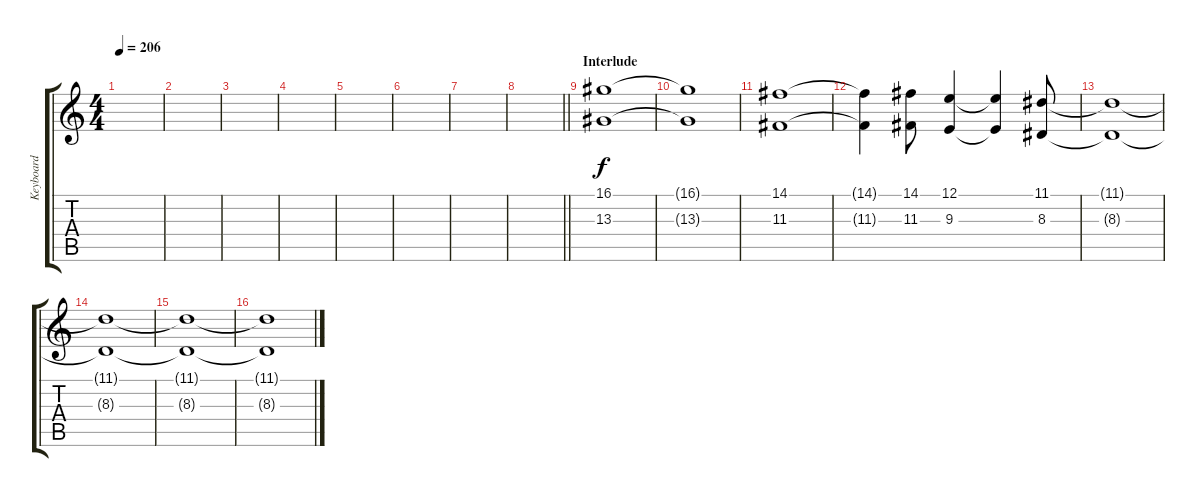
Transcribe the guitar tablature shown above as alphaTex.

\track ("Keyboard" "Keyboard") {instrument synthstrings2}
\staff {score tabs}
\tuning (E4 B3 G3 D3 A2 E2) {hide}
\ts (4 4)
\tempo 206
\clef g2
\ks c
|
|
|
|
|
|
|
\barLineRight lightlight
|
\section ("" "Interlude")
(16.1 13.3).1 |
(16.1{t} 13.3{t}).1 |
(14.1 11.3).1 |
(14.1{t} 11.3{t}).4 (14.1 11.3).8 (12.1 9.3).4 (12.1{t} 9.3{t}).4 (11.1 8.3).8 |
(11.1{t} 8.3{t}).1{volume 2} |
(11.1{t} 8.3{t}).1 |
(11.1{t} 8.3{t}).1 |
(11.1{t} 8.3{t}).1
